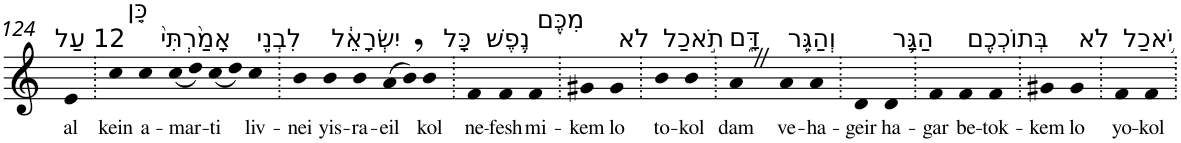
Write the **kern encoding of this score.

**kern	**text
*part1	*part1
*staff1	*staff1
*I"Piano	*
*I'Pno	*
!!LO:PB:g=z
*clefG2	*
*k[]	*
=124	=124
!LO:TX:a:t=12 עַל	!
!	!LO:LY:b
4e	al
=125.	=125.
!LO:TX:a:t=כֵּ֤ן	!
!	!LO:LY:b
4cc	kein
!LO:TX:a:t=אָמַ֙רְתִּי֙	!
!	!LO:LY:b
4cc	a-
!	!LO:LY:b
(<8cc	-mar-
8dd)	.
!	!LO:LY:b
(<8cc	-ti
8dd)	.
!LO:TX:a:t=לִבְנֵ֣י	!
!	!LO:LY:b
4cc	liv-
=126.	=126.
!	!LO:LY:b
4b	-nei
!LO:TX:a:t=יִשְׂרָאֵ֔ל	!
!	!LO:LY:b
4b	yis-
!	!LO:LY:b
4b	-ra-
!	!LO:LY:b
(>8a	-eil
8b,)	.
!LO:TX:a:t=כָּל	!
!	!LO:LY:b
4b	kol
=127.	=127.
!LO:TX:a:t=נֶ֥פֶשׁ	!
!	!LO:LY:b
4f	ne-
!	!LO:LY:b
4f	-fesh
!LO:TX:a:t=מִכֶּ֖ם	!
!	!LO:LY:b
4f	mi-
=128.	=128.
!	!LO:LY:b
4g#X	-kem
!LO:TX:a:t=לֹא	!
!	!LO:LY:b
4g#	lo
=129.	=129.
!LO:TX:a:t=תֹ֣אכַל	!
!	!LO:LY:b
4b	to-
!	!LO:LY:b
4b	-kol
=130.	=130.
!LO:TX:a:t=דָּ֑ם	!
!	!LO:LY:b
4aZ	dam
!LO:TX:a:t=וְהַגֵּ֛ר	!
!	!LO:LY:b
4a	ve-
!	!LO:LY:b
4a	-ha-
=131.	=131.
!	!LO:LY:b
4d	-geir
!LO:TX:a:t=הַגָּ֥ר	!
!	!LO:LY:b
4d	ha-
=132.	=132.
!	!LO:LY:b
4f	-gar
!LO:TX:a:t=בְּתוֹכְכֶ֖ם	!
!	!LO:LY:b
4f	be-
!	!LO:LY:b
4f	-tok-
=133.	=133.
!	!LO:LY:b
4g#X	-kem
!LO:TX:a:t=לֹא	!
!	!LO:LY:b
4g#	lo
=134.	=134.
!LO:TX:a:t=יֹ֥אכַל	!
!	!LO:LY:b
4f	yo-
!	!LO:LY:b
4f	-kol
=.	=.
*-	*-
